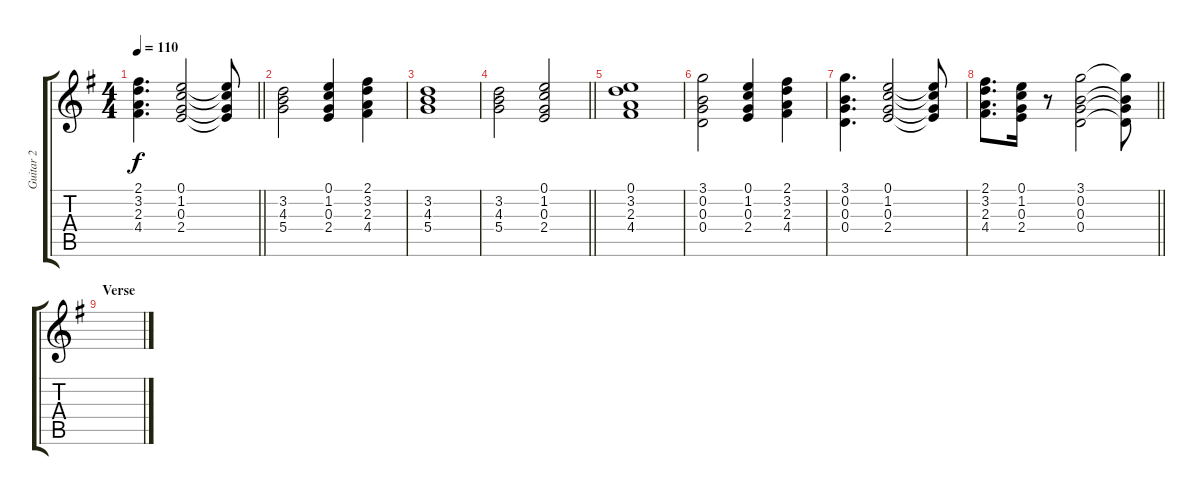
\track ("Guitar 2" "Guitar 2") {instrument electricguitarclean}
\staff {score tabs}
\tuning (E4 B3 G3 D3 A2 E2) {hide}
\ts (4 4)
\tempo 110
\clef g2
\barLineRight lightlight
\ks g
(2.1 3.2 2.3 4.4).4{d dy f} (0.1 1.2 0.3 2.4).2 (0.1{t} 1.2{t} 0.3{t} 2.4{t}).8 |
(3.2 4.3 5.4).2 (0.1 1.2 0.3 2.4).4 (2.1 3.2 2.3 4.4).4 |
(3.2 4.3 5.4).1 |
\barLineRight lightlight
(3.2 4.3 5.4).2 (0.1 1.2 0.3 2.4).2 |
(0.1 3.2 2.3 4.4).1 |
(3.1 0.2 0.3 0.4).2 (0.1 1.2 0.3 2.4).4 (2.1 3.2 2.3 4.4).4 |
(3.1 0.2 0.3 0.4).4{d} (0.1 1.2 0.3 2.4).2 (0.1{t} 1.2{t} 0.3{t} 2.4{t}).8 |
\barLineRight lightlight
(2.1 3.2 2.3 4.4).8{d} (0.1 1.2 0.3 2.4).16 r.8 (3.1 0.2 0.3 0.4).2 (3.1{t} 0.2{t} 0.3{t} 0.4{t}).8 |
\section ("" "Verse")
